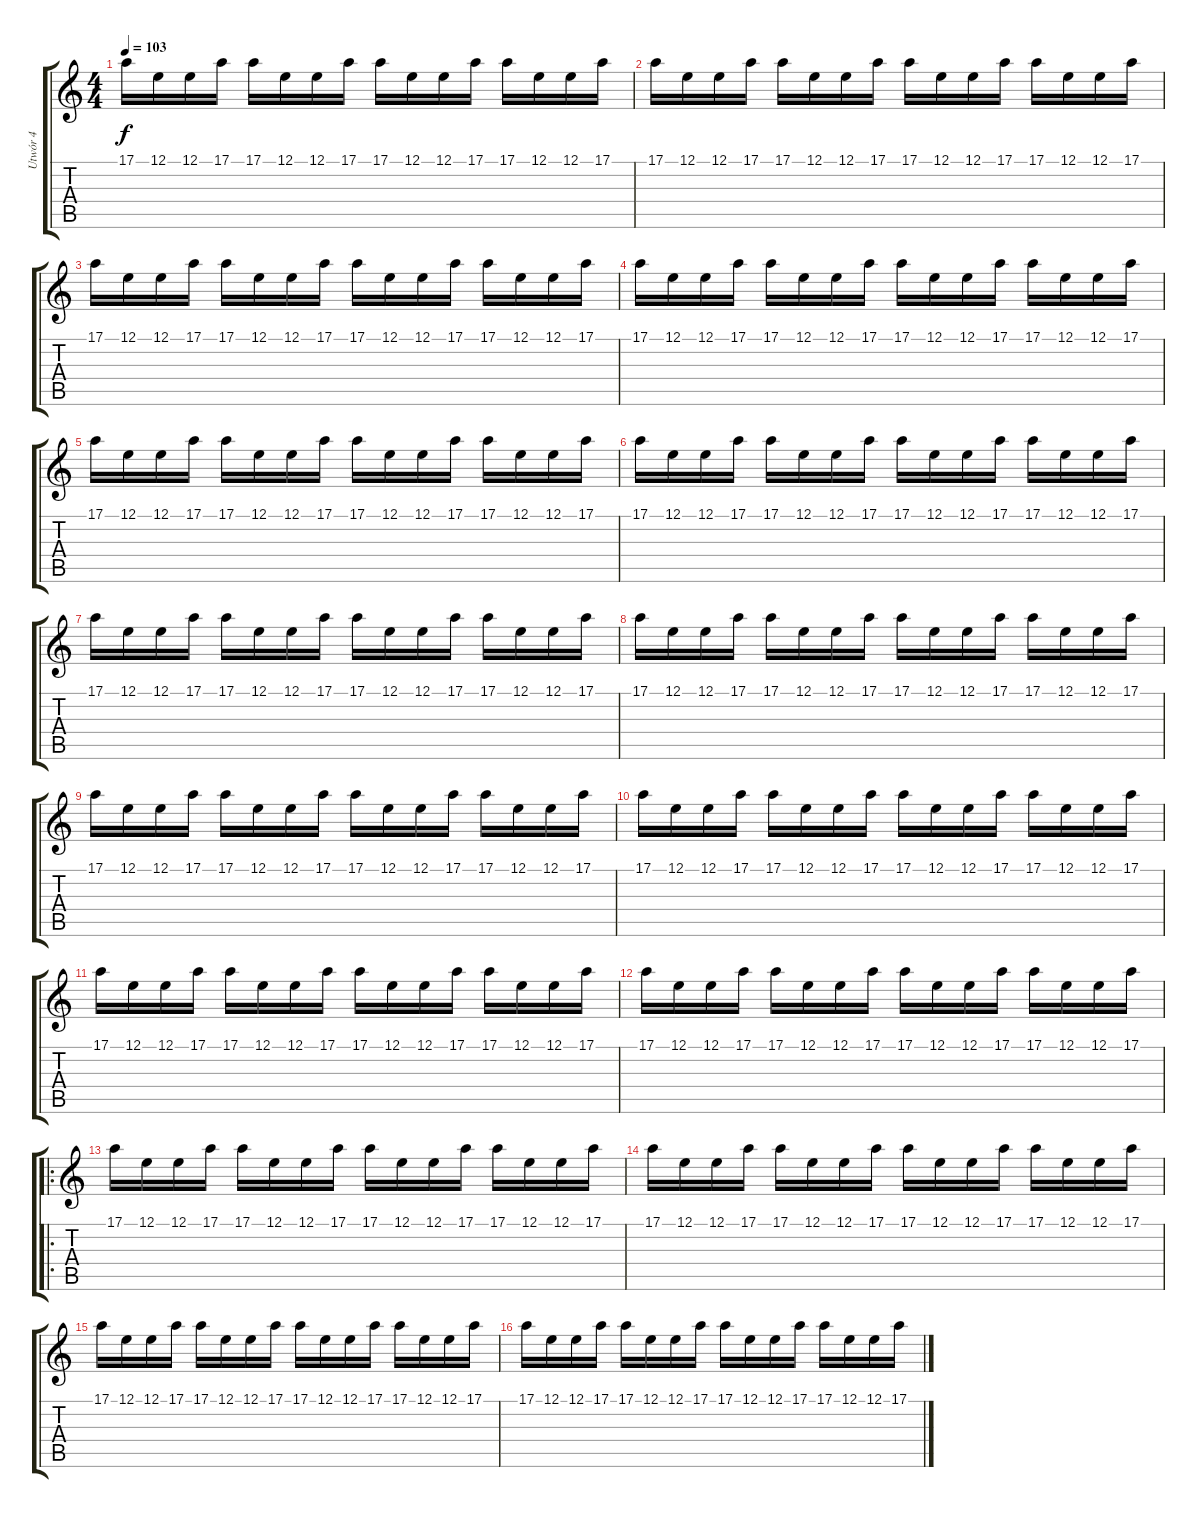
\track ("Utwór 4" "Utwór 4") {instrument lead7fifths}
\staff {score tabs}
\tuning (E4 B3 G3 D3 A2 E2) {hide}
\ts (4 4)
\tempo 103
\clef g2
\ks c
17.1.16{dy f} 12.1.16 12.1.16 17.1.16 17.1.16 12.1.16 12.1.16 17.1.16 17.1.16 12.1.16 12.1.16 17.1.16 17.1.16 12.1.16 12.1.16 17.1.16 |
17.1.16 12.1.16 12.1.16 17.1.16 17.1.16 12.1.16 12.1.16 17.1.16 17.1.16 12.1.16 12.1.16 17.1.16 17.1.16 12.1.16 12.1.16 17.1.16 |
17.1.16 12.1.16 12.1.16 17.1.16 17.1.16 12.1.16 12.1.16 17.1.16 17.1.16 12.1.16 12.1.16 17.1.16 17.1.16 12.1.16 12.1.16 17.1.16 |
17.1.16 12.1.16 12.1.16 17.1.16 17.1.16 12.1.16 12.1.16 17.1.16 17.1.16 12.1.16 12.1.16 17.1.16 17.1.16 12.1.16 12.1.16 17.1.16 |
17.1.16 12.1.16 12.1.16 17.1.16 17.1.16 12.1.16 12.1.16 17.1.16 17.1.16 12.1.16 12.1.16 17.1.16 17.1.16 12.1.16 12.1.16 17.1.16 |
17.1.16 12.1.16 12.1.16 17.1.16 17.1.16 12.1.16 12.1.16 17.1.16 17.1.16 12.1.16 12.1.16 17.1.16 17.1.16 12.1.16 12.1.16 17.1.16 |
17.1.16 12.1.16 12.1.16 17.1.16 17.1.16 12.1.16 12.1.16 17.1.16 17.1.16 12.1.16 12.1.16 17.1.16 17.1.16 12.1.16 12.1.16 17.1.16 |
17.1.16 12.1.16 12.1.16 17.1.16 17.1.16 12.1.16 12.1.16 17.1.16 17.1.16 12.1.16 12.1.16 17.1.16 17.1.16 12.1.16 12.1.16 17.1.16 |
17.1.16 12.1.16 12.1.16 17.1.16 17.1.16 12.1.16 12.1.16 17.1.16 17.1.16 12.1.16 12.1.16 17.1.16 17.1.16 12.1.16 12.1.16 17.1.16 |
17.1.16 12.1.16 12.1.16 17.1.16 17.1.16 12.1.16 12.1.16 17.1.16 17.1.16 12.1.16 12.1.16 17.1.16 17.1.16 12.1.16 12.1.16 17.1.16 |
17.1.16 12.1.16 12.1.16 17.1.16 17.1.16 12.1.16 12.1.16 17.1.16 17.1.16 12.1.16 12.1.16 17.1.16 17.1.16 12.1.16 12.1.16 17.1.16 |
17.1.16 12.1.16 12.1.16 17.1.16 17.1.16 12.1.16 12.1.16 17.1.16 17.1.16 12.1.16 12.1.16 17.1.16 17.1.16 12.1.16 12.1.16 17.1.16 |
\ro
17.1.16{volume 3} 12.1.16 12.1.16 17.1.16 17.1.16 12.1.16 12.1.16 17.1.16 17.1.16 12.1.16 12.1.16 17.1.16 17.1.16 12.1.16 12.1.16 17.1.16 |
17.1.16 12.1.16 12.1.16 17.1.16 17.1.16 12.1.16 12.1.16 17.1.16 17.1.16 12.1.16 12.1.16 17.1.16 17.1.16 12.1.16 12.1.16 17.1.16 |
17.1.16 12.1.16 12.1.16 17.1.16 17.1.16 12.1.16 12.1.16 17.1.16 17.1.16 12.1.16 12.1.16 17.1.16 17.1.16 12.1.16 12.1.16 17.1.16 |
17.1.16 12.1.16 12.1.16 17.1.16 17.1.16 12.1.16 12.1.16 17.1.16 17.1.16 12.1.16 12.1.16 17.1.16 17.1.16 12.1.16 12.1.16 17.1.16
